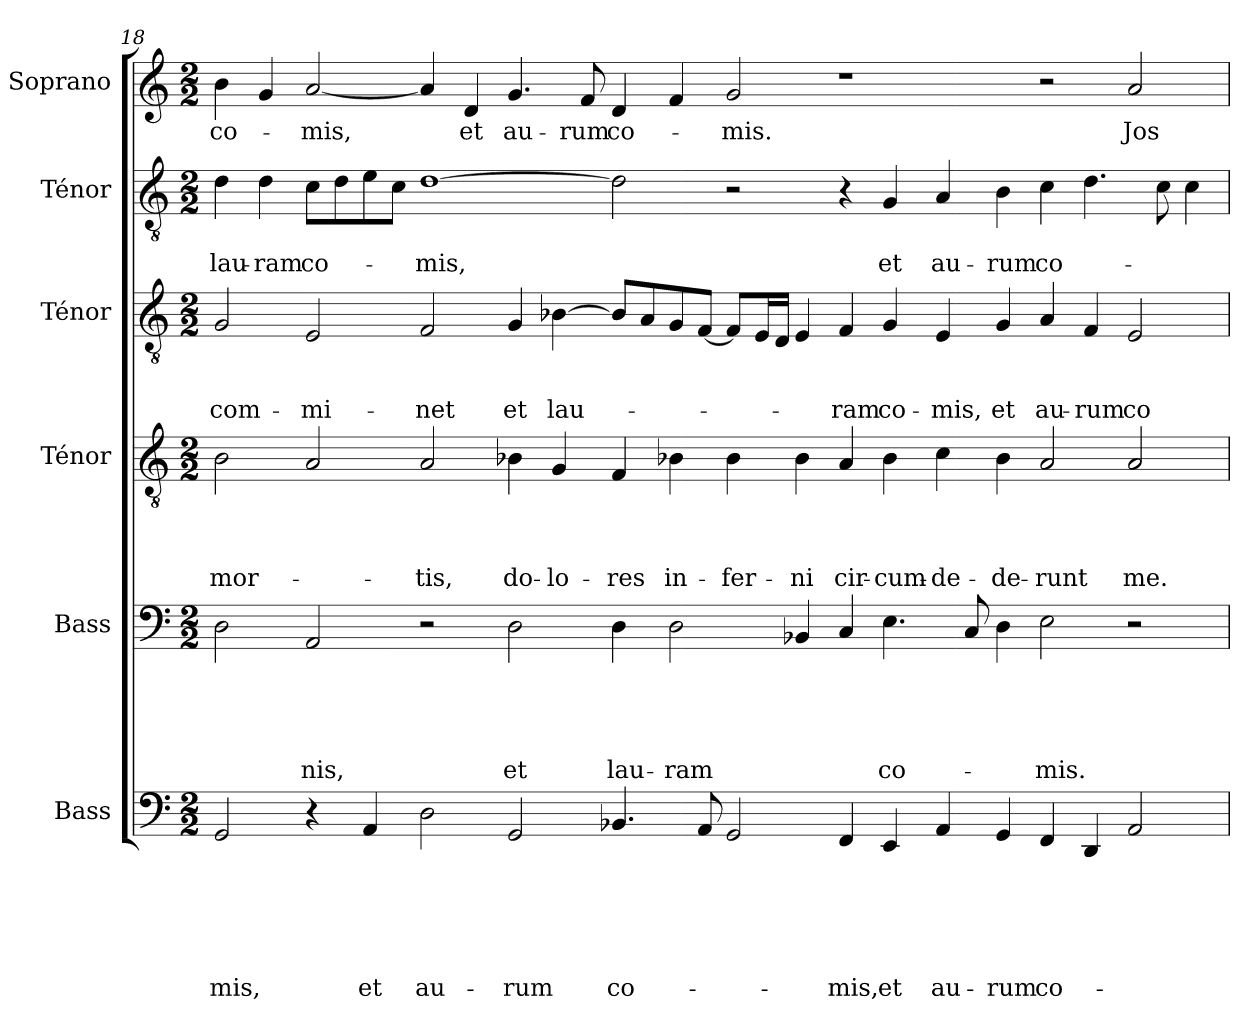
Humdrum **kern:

**kern	**text	**text	**text	**text	**text	**text	**kern	**text	**text	**text	**text	**text	**kern	**text	**text	**text	**text	**kern	**text	**text	**text	**kern	**text	**text	**kern	**text
*part6	*part6	*part6	*part6	*part6	*part6	*part6	*part5	*part5	*part5	*part5	*part5	*part5	*part4	*part4	*part4	*part4	*part4	*part3	*part3	*part3	*part3	*part2	*part2	*part2	*part1	*part1
*staff6	*staff6	*staff6	*staff6	*staff6	*staff6	*staff6	*staff5	*staff5	*staff5	*staff5	*staff5	*staff5	*staff4	*staff4	*staff4	*staff4	*staff4	*staff3	*staff3	*staff3	*staff3	*staff2	*staff2	*staff2	*staff1	*staff1
*I"Bass	*	*	*	*	*	*	*I"Bass	*	*	*	*	*	*I"Ténor	*	*	*	*	*I"Ténor	*	*	*	*I"Ténor	*	*	*I"Soprano	*
*I'B.	*	*	*	*	*	*	*I'B.	*	*	*	*	*	*I'T.	*	*	*	*	*I'T.	*	*	*	*I'T.	*	*	*I'S.	*
!!LO:PB:g=z
*clefF4	*	*	*	*	*	*	*clefF4	*	*	*	*	*	*clefGv2	*	*	*	*	*clefGv2	*	*	*	*clefGv2	*	*	*clefG2	*
*k[]	*	*	*	*	*	*	*k[]	*	*	*	*	*	*k[]	*	*	*	*	*k[]	*	*	*	*k[]	*	*	*k[]	*
*C:	*	*	*	*	*	*	*C:	*	*	*	*	*	*C:	*	*	*	*	*C:	*	*	*	*C:	*	*	*C:	*
*M2/2	*	*	*	*	*	*	*M2/2	*	*	*	*	*	*M2/2	*	*	*	*	*M2/2	*	*	*	*M2/2	*	*	*M2/2	*
=18	=18	=18	=18	=18	=18	=18	=18	=18	=18	=18	=18	=18	=18	=18	=18	=18	=18	=18	=18	=18	=18	=18	=18	=18	=18	=18
!	!	!	!	!	!	!LO:LY:b	!	!	!	!	!	!	!	!	!	!	!LO:LY:b	!	!	!	!LO:LY:b	!	!	!LO:LY:b	!	!LO:LY:b
2GG/	.	.	.	.	.	-mis,	2D\	.	.	.	.	.	2B\	.	.	.	mor-	2G/	.	.	com-	4d\	.	lau-	4b\	co-
!	!	!	!	!	!	!	!	!	!	!	!	!	!	!	!	!	!	!	!	!	!	!	!	!LO:LY:b	!	!
.	.	.	.	.	.	.	.	.	.	.	.	.	.	.	.	.	.	.	.	.	.	4d\	.	-ram	4g/	.
!	!	!	!	!	!	!	!	!	!	!	!	!LO:LY:b	!	!	!	!	!	!	!	!	!LO:LY:b	!	!	!LO:LY:b	!	!LO:LY:b
4r	.	.	.	.	.	.	2AA/	.	.	.	.	-nis,	2A/	.	.	.	.	2E/	.	.	-mi-	8c\L	.	co-	[<2a/	-mis,
.	.	.	.	.	.	.	.	.	.	.	.	.	.	.	.	.	.	.	.	.	.	8d\	.	.	.	.
!	!	!	!	!	!	!LO:LY:b	!	!	!	!	!	!	!	!	!	!	!	!	!	!	!	!	!	!	!	!
4AA/	.	.	.	.	.	et	.	.	.	.	.	.	.	.	.	.	.	.	.	.	.	8e\	.	.	.	.
.	.	.	.	.	.	.	.	.	.	.	.	.	.	.	.	.	.	.	.	.	.	8c\J	.	.	.	.
!	!	!	!	!	!	!LO:LY:b	!	!	!	!	!	!	!	!	!	!	!LO:LY:b	!	!	!	!LO:LY:b	!	!	!LO:LY:b	!	!
2D\	.	.	.	.	.	au-	2r	.	.	.	.	.	2A/	.	.	.	-tis,	2F/	.	.	-net	[>1d	.	-mis,	4a/]	.
!	!	!	!	!	!	!	!	!	!	!	!	!	!	!	!	!	!	!	!	!	!	!	!	!	!	!LO:LY:b
.	.	.	.	.	.	.	.	.	.	.	.	.	.	.	.	.	.	.	.	.	.	.	.	.	4d/	et
!	!	!	!	!	!	!LO:LY:b	!	!	!	!	!	!LO:LY:b	!	!	!	!	!LO:LY:b	!	!	!	!LO:LY:b	!	!	!	!	!LO:LY:b
2GG/	.	.	.	.	.	-rum	2D\	.	.	.	.	et	4B-X\	.	.	.	do-	4G/	.	.	et	.	.	.	4.g/	au-
!	!	!	!	!	!	!	!	!	!	!	!	!	!	!	!	!	!LO:LY:b	!	!	!	!LO:LY:b	!	!	!	!	!
.	.	.	.	.	.	.	.	.	.	.	.	.	4G/	.	.	.	-lo-	[>4B-X\	.	.	lau-	.	.	.	.	.
!	!	!	!	!	!	!	!	!	!	!	!	!	!	!	!	!	!	!	!	!	!	!	!	!	!	!LO:LY:b
.	.	.	.	.	.	.	.	.	.	.	.	.	.	.	.	.	.	.	.	.	.	.	.	.	8f/	-rum
!	!	!	!	!	!	!LO:LY:b	!	!	!	!	!	!LO:LY:b	!	!	!	!	!LO:LY:b	!	!	!	!	!	!	!	!	!LO:LY:b
4.BB-X/	.	.	.	.	.	co-	4D\	.	.	.	.	lau-	4F/	.	.	.	-res	8B-/L]	.	.	.	2d\]	.	.	4d/	co-
.	.	.	.	.	.	.	.	.	.	.	.	.	.	.	.	.	.	8A/	.	.	.	.	.	.	.	.
!	!	!	!	!	!	!	!	!	!	!	!	!LO:LY:b	!	!	!	!	!LO:LY:b	!	!	!	!	!	!	!	!	!
.	.	.	.	.	.	.	2D\	.	.	.	.	-ram	4B-X\	.	.	.	in-	8G/	.	.	.	.	.	.	4f/	.
8AA/	.	.	.	.	.	.	.	.	.	.	.	.	.	.	.	.	.	[<8F/J	.	.	.	.	.	.	.	.
!	!	!	!	!	!	!	!	!	!	!	!	!	!	!	!	!	!LO:LY:b	!	!	!	!	!	!	!	!	!LO:LY:b
2GG/	.	.	.	.	.	.	.	.	.	.	.	.	4B-\	.	.	.	-fer-	8F/L]	.	.	.	2r	.	.	2g/	-mis.
.	.	.	.	.	.	.	.	.	.	.	.	.	.	.	.	.	.	16E/L	.	.	.	.	.	.	.	.
.	.	.	.	.	.	.	.	.	.	.	.	.	.	.	.	.	.	16D/JJ	.	.	.	.	.	.	.	.
!	!	!	!	!	!	!	!	!	!	!	!	!	!	!	!	!	!LO:LY:b	!	!	!	!	!	!	!	!	!
.	.	.	.	.	.	.	4BB-X/	.	.	.	.	.	4B-\	.	.	.	-ni	4E/	.	.	.	.	.	.	.	.
!	!	!	!	!	!	!LO:LY:b	!	!	!	!	!	!	!	!	!	!	!LO:LY:b	!	!	!	!LO:LY:b	!	!	!	!	!
4FF/	.	.	.	.	.	-mis,	4C/	.	.	.	.	.	4A/	.	.	.	cir-	4F/	.	.	-ram	4r	.	.	1r	.
!	!	!	!	!	!	!LO:LY:b	!	!	!	!	!	!LO:LY:b	!	!	!	!	!LO:LY:b	!	!	!	!LO:LY:b	!	!	!LO:LY:b	!	!
4EE/	.	.	.	.	.	et	4.E\	.	.	.	.	co-	4B-\	.	.	.	-cum-	4G/	.	.	co-	4G/	.	et	.	.
!	!	!	!	!	!	!LO:LY:b	!	!	!	!	!	!	!	!	!	!	!LO:LY:b	!	!	!	!LO:LY:b	!	!	!LO:LY:b	!	!
4AA/	.	.	.	.	.	au-	.	.	.	.	.	.	4c\	.	.	.	-de-	4E/	.	.	-mis,	4A/	.	au-	.	.
.	.	.	.	.	.	.	8C/	.	.	.	.	.	.	.	.	.	.	.	.	.	.	.	.	.	.	.
!	!	!	!	!	!	!LO:LY:b	!	!	!	!	!	!	!	!	!	!	!LO:LY:b	!	!	!	!LO:LY:b	!	!	!LO:LY:b	!	!
4GG/	.	.	.	.	.	-rum	4D\	.	.	.	.	.	4B-\	.	.	.	-de-	4G/	.	.	et	4B\	.	-rum	.	.
!	!	!	!	!	!	!LO:LY:b	!	!	!	!	!	!LO:LY:b	!	!	!	!	!LO:LY:b	!	!	!	!LO:LY:b	!	!	!LO:LY:b	!	!
4FF/	.	.	.	.	.	co-	2E\	.	.	.	.	-mis.	2A/	.	.	.	-runt	4A/	.	.	au-	4c\	.	co-	2r	.
!	!	!	!	!	!	!	!	!	!	!	!	!	!	!	!	!	!	!	!	!	!LO:LY:b	!	!	!	!	!
4DD/	.	.	.	.	.	.	.	.	.	.	.	.	.	.	.	.	.	4F/	.	.	-rum	4.d\	.	.	.	.
!	!	!	!	!	!	!	!	!	!	!	!	!	!	!	!	!	!LO:LY:b	!	!	!	!LO:LY:b	!	!	!	!	!LO:LY:b
2AA/	.	.	.	.	.	.	2r	.	.	.	.	.	2A/	.	.	.	me.	2E/	.	.	co-	.	.	.	2a/	Jos-
.	.	.	.	.	.	.	.	.	.	.	.	.	.	.	.	.	.	.	.	.	.	8c\	.	.	.	.
.	.	.	.	.	.	.	.	.	.	.	.	.	.	.	.	.	.	.	.	.	.	4c\	.	.	.	.
=	=	=	=	=	=	=	=	=	=	=	=	=	=	=	=	=	=	=	=	=	=	=	=	=	=	=
*-	*-	*-	*-	*-	*-	*-	*-	*-	*-	*-	*-	*-	*-	*-	*-	*-	*-	*-	*-	*-	*-	*-	*-	*-	*-	*-
